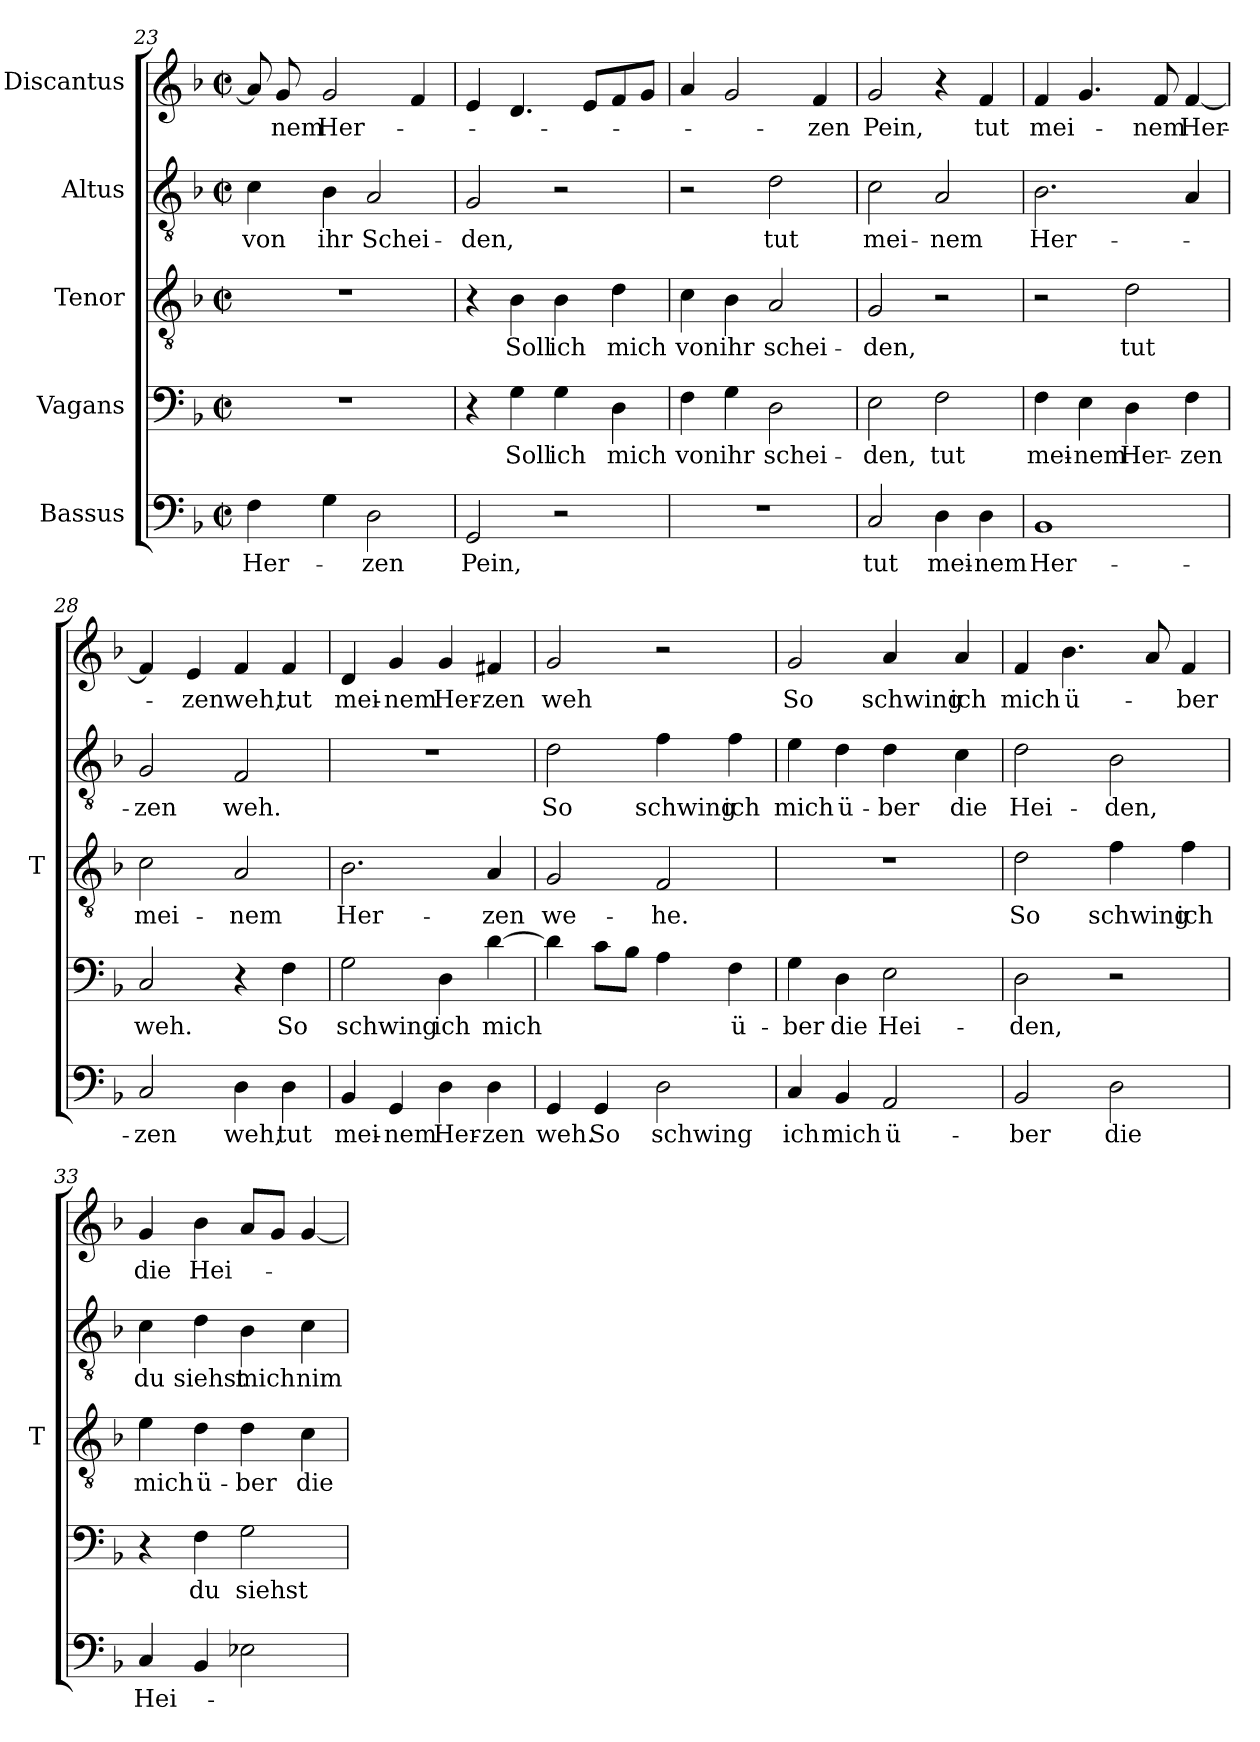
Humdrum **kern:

**kern	**text	**kern	**text	**kern	**text	**kern	**text	**kern	**text
*part5	*part5	*part4	*part4	*part3	*part3	*part2	*part2	*part1	*part1
*staff5	*staff5	*staff4	*staff4	*staff3	*staff3	*staff2	*staff2	*staff1	*staff1
*I"Bassus	*	*I"Vagans	*	*I"Tenor	*	*I"Altus	*	*I"Discantus	*
*	*	*	*	*I'T	*	*	*	*	*
*clefF4	*	*clefF4	*	*clefGv2	*	*clefGv2	*	*clefG2	*
*k[b-]	*	*k[b-]	*	*k[b-]	*	*k[b-]	*	*k[b-]	*
*M2/2	*	*M2/2	*	*M2/2	*	*M2/2	*	*M2/2	*
*met(c|)	*	*met(c|)	*	*met(c|)	*	*met(c|)	*	*met(c|)	*
=23	=23	=23	=23	=23	=23	=23	=23	=23	=23
!	!LO:LY:b	!	!	!	!	!	!LO:LY:b	!	!
4F\	Her-	1r	.	1r	.	4c\	von	8a/]	.
!	!	!	!	!	!	!	!	!	!LO:LY:b
.	.	.	.	.	.	.	.	8g/	nem
!	!	!	!	!	!	!	!LO:LY:b	!	!LO:LY:b
4G\	.	.	.	.	.	4B-\	ihr	2g/	Her-
!	!LO:LY:b	!	!	!	!	!	!LO:LY:b	!	!
2D\	-zen	.	.	.	.	2A/	Schei-	.	.
.	.	.	.	.	.	.	.	4f/	.
=24	=24	=24	=24	=24	=24	=24	=24	=24	=24
!	!LO:LY:b	!	!	!	!	!	!LO:LY:b	!	!
2GG/	Pein,	4r	.	4r	.	2G/	-den,	4e/	.
!	!	!	!LO:LY:b	!	!LO:LY:b	!	!	!	!
.	.	4G\	Soll	4B-\	Soll	.	.	4.d/	.
!	!	!	!LO:LY:b	!	!LO:LY:b	!	!	!	!
2r	.	4G\	ich	4B-\	ich	2r	.	.	.
.	.	.	.	.	.	.	.	8eL	.
!	!	!	!LO:LY:b	!	!LO:LY:b	!	!	!	!
.	.	4D\	mich	4d\	mich	.	.	8f	.
.	.	.	.	.	.	.	.	8gJ	.
!!LO:LB:g=z
=25	=25	=25	=25	=25	=25	=25	=25	=25	=25
!	!	!	!LO:LY:b	!	!LO:LY:b	!	!	!	!
1r	.	4F\	von	4c\	von	2r	.	4a/	.
!	!	!	!LO:LY:b	!	!LO:LY:b	!	!	!	!
.	.	4G\	ihr	4B-\	ihr	.	.	2g/	.
!	!	!	!LO:LY:b	!	!LO:LY:b	!	!LO:LY:b	!	!
.	.	2D\	schei-	2A/	schei-	2d\	tut	.	.
!	!	!	!	!	!	!	!	!	!LO:LY:b
.	.	.	.	.	.	.	.	4f/	zen
=26	=26	=26	=26	=26	=26	=26	=26	=26	=26
!	!LO:LY:b	!	!LO:LY:b	!	!LO:LY:b	!	!LO:LY:b	!	!LO:LY:b
2C/	tut	2E\	-den,	2G/	-den,	2c\	mei-	2g/	Pein,
!	!LO:LY:b	!	!LO:LY:b	!	!	!	!LO:LY:b	!	!
4D\	mei-	2F\	tut	2r	.	2A/	-nem	4r	.
!	!LO:LY:b	!	!	!	!	!	!	!	!LO:LY:b
4D\	-nem	.	.	.	.	.	.	4f/	tut
=27	=27	=27	=27	=27	=27	=27	=27	=27	=27
!	!LO:LY:b	!	!LO:LY:b	!	!	!	!LO:LY:b	!	!LO:LY:b
1BB-	Her-	4F\	mei-	2r	.	2.B-\	Her-	4f/	mei-
!	!	!	!LO:LY:b	!	!	!	!	!	!
.	.	4E\	-nem	.	.	.	.	4.g/	.
!	!	!	!LO:LY:b	!	!LO:LY:b	!	!	!	!
.	.	4D\	Her-	2d\	tut	.	.	.	.
!	!	!	!	!	!	!	!	!	!LO:LY:b
.	.	.	.	.	.	.	.	8f/	-nem
!	!	!	!LO:LY:b	!	!	!	!	!	!LO:LY:b
.	.	4F\	-zen	.	.	4A/	.	[4f/	Her-
=28	=28	=28	=28	=28	=28	=28	=28	=28	=28
!	!LO:LY:b	!	!LO:LY:b	!	!LO:LY:b	!	!LO:LY:b	!	!
2C/	-zen	2C/	weh.	2c\	mei-	2G/	-zen	4f/]	.
!	!	!	!	!	!	!	!	!	!LO:LY:b
.	.	.	.	.	.	.	.	4e/	-zen
!	!LO:LY:b	!	!	!	!LO:LY:b	!	!LO:LY:b	!	!LO:LY:b
4D\	weh,	4r	.	2A/	-nem	2F/	weh.	4f/	weh,
!	!LO:LY:b	!	!LO:LY:b	!	!	!	!	!	!LO:LY:b
4D\	tut	4F\	So	.	.	.	.	4f/	tut
!!LO:LB:g=z
=29	=29	=29	=29	=29	=29	=29	=29	=29	=29
!	!LO:LY:b	!	!LO:LY:b	!	!LO:LY:b	!	!	!	!LO:LY:b
4BB-/	mei-	2G\	schwing	2.B-\	Her-	1r	.	4d/	mei-
!	!LO:LY:b	!	!	!	!	!	!	!	!LO:LY:b
4GG/	-nem	.	.	.	.	.	.	4g/	-nem
!	!LO:LY:b	!	!LO:LY:b	!	!	!	!	!	!LO:LY:b
4D\	Her-	4D\	ich	.	.	.	.	4g/	Her-
!	!LO:LY:b	!	!LO:LY:b	!	!LO:LY:b	!	!	!	!LO:LY:b
4D\	-zen	[4d\	mich	4A/	-zen	.	.	4f#X/	-zen
=30	=30	=30	=30	=30	=30	=30	=30	=30	=30
!	!LO:LY:b	!	!	!	!LO:LY:b	!	!LO:LY:b	!	!LO:LY:b
4GG/	weh.	4d\]	.	2G/	we-	2d\	So	2g/	weh
!	!LO:LY:b	!	!	!	!	!	!	!	!
4GG/	So	8cL	.	.	.	.	.	.	.
.	.	8B-J	.	.	.	.	.	.	.
!	!LO:LY:b	!	!	!	!LO:LY:b	!	!LO:LY:b	!	!
2D\	schwing	4A\	.	2F/	-he.	4f\	schwing	2r	.
!	!	!	!LO:LY:b	!	!	!	!LO:LY:b	!	!
.	.	4F\	ü-	.	.	4f\	ich	.	.
=31	=31	=31	=31	=31	=31	=31	=31	=31	=31
!	!LO:LY:b	!	!LO:LY:b	!	!	!	!LO:LY:b	!	!LO:LY:b
4C/	ich	4G\	-ber	1r	.	4e\	mich	2g/	So
!	!LO:LY:b	!	!LO:LY:b	!	!	!	!LO:LY:b	!	!
4BB-/	mich	4D\	die	.	.	4d\	ü-	.	.
!	!LO:LY:b	!	!LO:LY:b	!	!	!	!LO:LY:b	!	!LO:LY:b
2AA/	ü-	2E\	Hei-	.	.	4d\	-ber	4a/	schwing
!	!	!	!	!	!	!	!LO:LY:b	!	!LO:LY:b
.	.	.	.	.	.	4c\	die	4a/	ich
=32	=32	=32	=32	=32	=32	=32	=32	=32	=32
!	!LO:LY:b	!	!LO:LY:b	!	!LO:LY:b	!	!LO:LY:b	!	!LO:LY:b
2BB-/	-ber	2D\	-den,	2d\	So	2d\	Hei-	4f/	mich
!	!	!	!	!	!	!	!	!	!LO:LY:b
.	.	.	.	.	.	.	.	4.b-\	ü-
!	!LO:LY:b	!	!	!	!LO:LY:b	!	!LO:LY:b	!	!
2D\	die	2r	.	4f\	schwing	2B-\	-den,	.	.
.	.	.	.	.	.	.	.	8a/	.
!	!	!	!	!	!LO:LY:b	!	!	!	!LO:LY:b
.	.	.	.	4f\	ich	.	.	4f/	-ber
!!LO:PB:g=z
=33	=33	=33	=33	=33	=33	=33	=33	=33	=33
!	!LO:LY:b	!	!	!	!LO:LY:b	!	!LO:LY:b	!	!LO:LY:b
4C/	Hei-	4r	.	4e\	mich	4c\	du	4g/	die
!	!	!	!LO:LY:b	!	!LO:LY:b	!	!LO:LY:b	!	!LO:LY:b
4BB-/	.	4F\	du	4d\	ü-	4d\	siehst	4b-\	Hei-
!	!	!	!LO:LY:b	!	!LO:LY:b	!	!LO:LY:b	!	!
2E-X\	.	2G\	siehst	4d\	-ber	4B-\	mich	8aL	.
.	.	.	.	.	.	.	.	8gJ	.
!	!	!	!	!	!LO:LY:b	!	!LO:LY:b	!	!
.	.	.	.	4c\	die	4c\	nim-	[4g/	.
=	=	=	=	=	=	=	=	=	=
*-	*-	*-	*-	*-	*-	*-	*-	*-	*-
